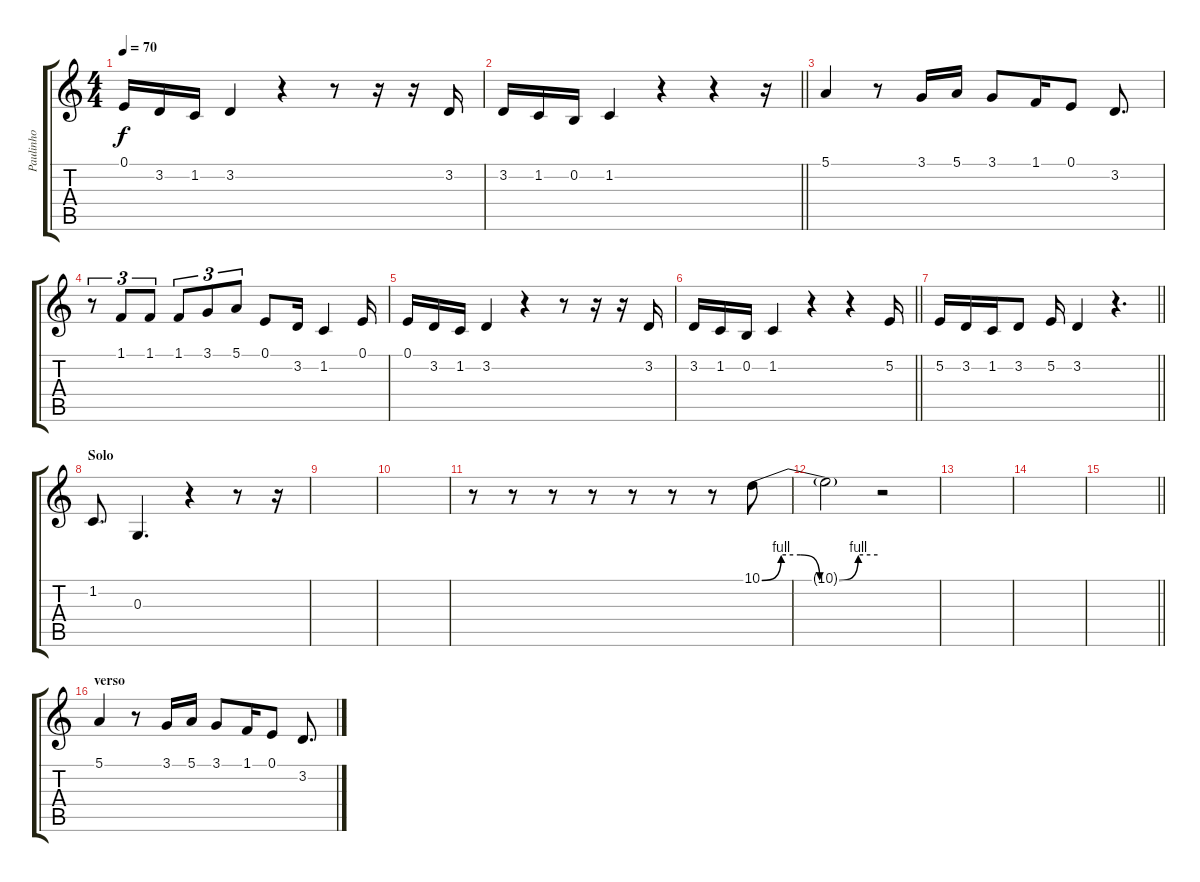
\track ("Paulinho" "Paulinho") {instrument violin}
\staff {score tabs}
\tuning (E4 B3 G3 D3 A2 E2) {hide}
\ts (4 4)
\tempo 70
\clef g2
\ks c
0.1.16{dy f} 3.2.16 1.2.16 3.2.4 r.4 r.8 r.16 r.16 3.2.16 |
\barLineRight lightlight
3.2.16 1.2.16 0.2.16 1.2.4 r.4 r.4 r.16 |
5.1.4 r.8 3.1.16 5.1.16 3.1.8 1.1.16 0.1.8 3.2.8{d} |
r.8{tu (3 2)} 1.1.8{tu (3 2)} 1.1.8{tu (3 2)} 1.1.8{tu (3 2)} 3.1.8{tu (3 2)} 5.1.8{tu (3 2)} 0.1.8 3.2.16 1.2.4 0.1.16 |
0.1.16 3.2.16 1.2.16 3.2.4 r.4 r.8 r.16 r.16 3.2.16 |
\barLineRight lightlight
3.2.16 1.2.16 0.2.16 1.2.4 r.4 r.4 5.2.16 |
\barLineRight lightlight
5.2.16 3.2.16 1.2.16 3.2.8 5.2.16 3.2.4 r.4{d} |
\section ("" "Solo")
1.2.8{d} 0.3.4{d} r.4 r.8 r.16 |
|
|
r.8 r.8 r.8 r.8 r.8 r.8 r.8 10.1{be (custom 0 0 10 4 20 4 30 0 40 0 50 4 60 4)}.8 |
10.1{t}.2 r.2 |
|
|
\barLineRight lightlight
|
\section ("" "verso")
5.1.4 r.8 3.1.16 5.1.16 3.1.8 1.1.16 0.1.8 3.2.8{d}
